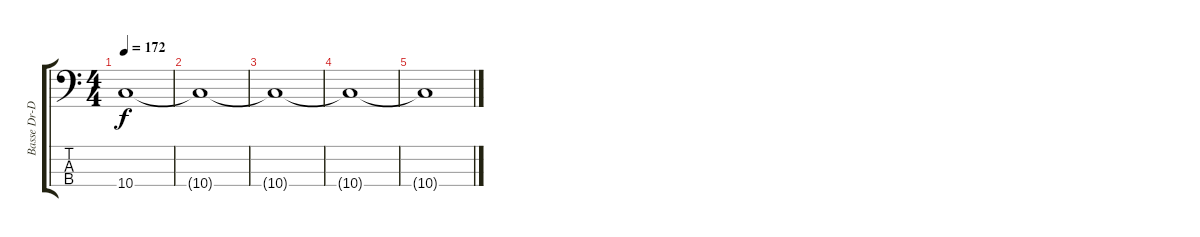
\track ("Basse Dr-D" "Basse Dr-D") {instrument electricbasspick}
\staff {score tabs}
\tuning (G2 D2 A1 D1) {hide}
\ts (4 4)
\tempo 172
\clef f4
\ks c
10.4{t}.1{dy f} |
10.4{t}.1{volume 0} |
10.4{t}.1 |
10.4{t}.1 |
10.4{t}.1
